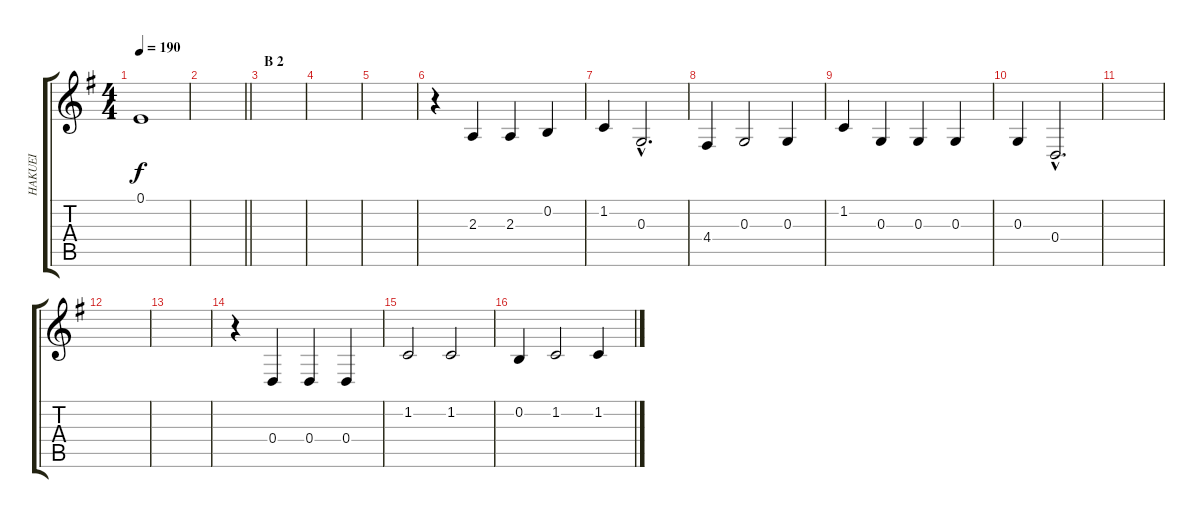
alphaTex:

\track ("HAKUEI" "HAKUEI") {instrument oboe}
\staff {score tabs}
\tuning (E4 B3 G3 D3 A2 E2) {hide}
\ts (4 4)
\tempo 190
\clef g2
\ks g
0.1.1{dy f} |
\barLineRight lightlight
|
\section ("" "B 2")
|
|
|
r.4 2.3.4 2.3.4 0.2.4 |
1.2.4 0.3{hac}.2{d} |
4.4.4 0.3.2 0.3.4 |
1.2.4 0.3.4 0.3.4 0.3.4 |
0.3.4 0.4{hac}.2{d} |
|
|
|
r.4 0.4.4 0.4.4 0.4.4 |
1.2.2 1.2.2 |
0.2.4 1.2.2 1.2.4
